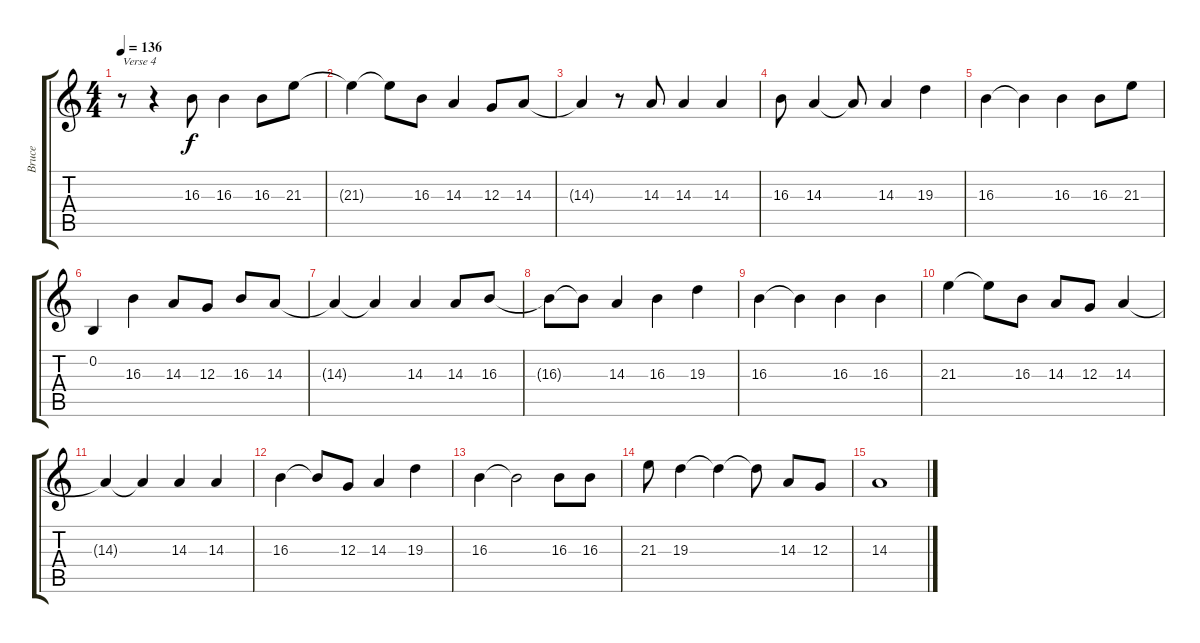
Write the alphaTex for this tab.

\track ("Bruce" "Bruce") {instrument lead4chiff}
\staff {score tabs}
\tuning (E4 B3 G3 D3 A2 E2) {hide}
\ts (4 4)
\tempo 136
\clef g2
\ks c
r.8{txt "Verse 4" dy f} r.4 16.3.8 16.3.4 16.3.8 21.3.8 |
21.3{t}.4 21.3{t}.8 16.3.8 14.3.4 12.3.8 14.3.8 |
14.3{t}.4 r.8 14.3.8 14.3.4 14.3.4 |
16.3.8 14.3.4 14.3{t}.8 14.3.4 19.3.4 |
16.3.4 16.3{t}.4 16.3.4 16.3.8 21.3.8 |
0.2.4 16.3.4 14.3.8 12.3.8 16.3.8 14.3.8 |
14.3{t}.4 14.3{t}.4 14.3.4 14.3.8 16.3.8 |
16.3{t}.8 16.3{t}.8 14.3.4 16.3.4 19.3.4 |
16.3.4 16.3{t}.4 16.3.4 16.3.4 |
21.3.4 21.3{t}.8 16.3.8 14.3.8 12.3.8 14.3.4 |
14.3{t}.4 14.3{t}.4 14.3.4 14.3.4 |
16.3.4 16.3{t}.8 12.3.8 14.3.4 19.3.4 |
16.3.4 16.3{t}.2 16.3.8 16.3.8 |
21.3.8 19.3.4 19.3{t}.4 19.3{t}.8 14.3.8 12.3.8 |
14.3.1
